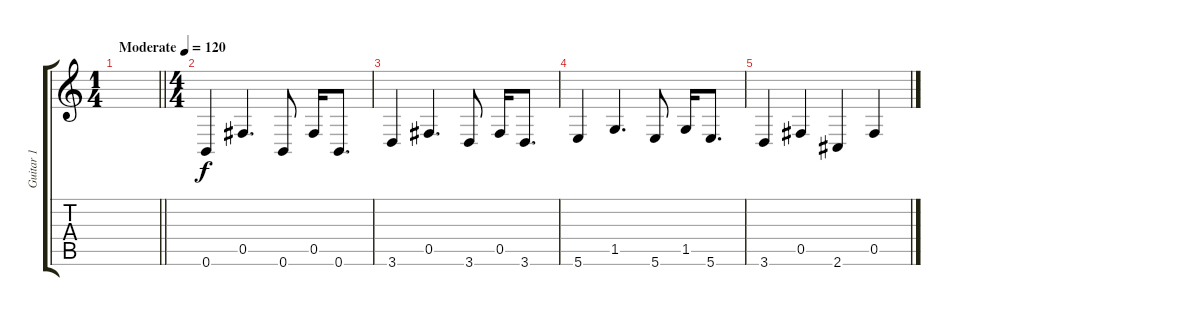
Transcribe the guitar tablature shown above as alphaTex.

\track ("Guitar 1" "Guitar 1") {instrument distortionguitar}
\staff {score tabs}
\tuning (Db4 Ab3 E3 B2 Gb2 B1) {hide}
\ts (1 4)
\tempo (120 "Moderate")
\clef g2
\barLineRight lightlight
\ks c
|
\ts (4 4)
0.6.4 0.5.4{d} 0.6.8 0.5.16 0.6.8{d} |
3.6.4 0.5.4{d} 3.6.8 0.5.16 3.6.8{d} |
5.6.4 1.5.4{d} 5.6.8 1.5.16 5.6.8{d} |
3.6.4 0.5.4 2.6.4 0.5.4
